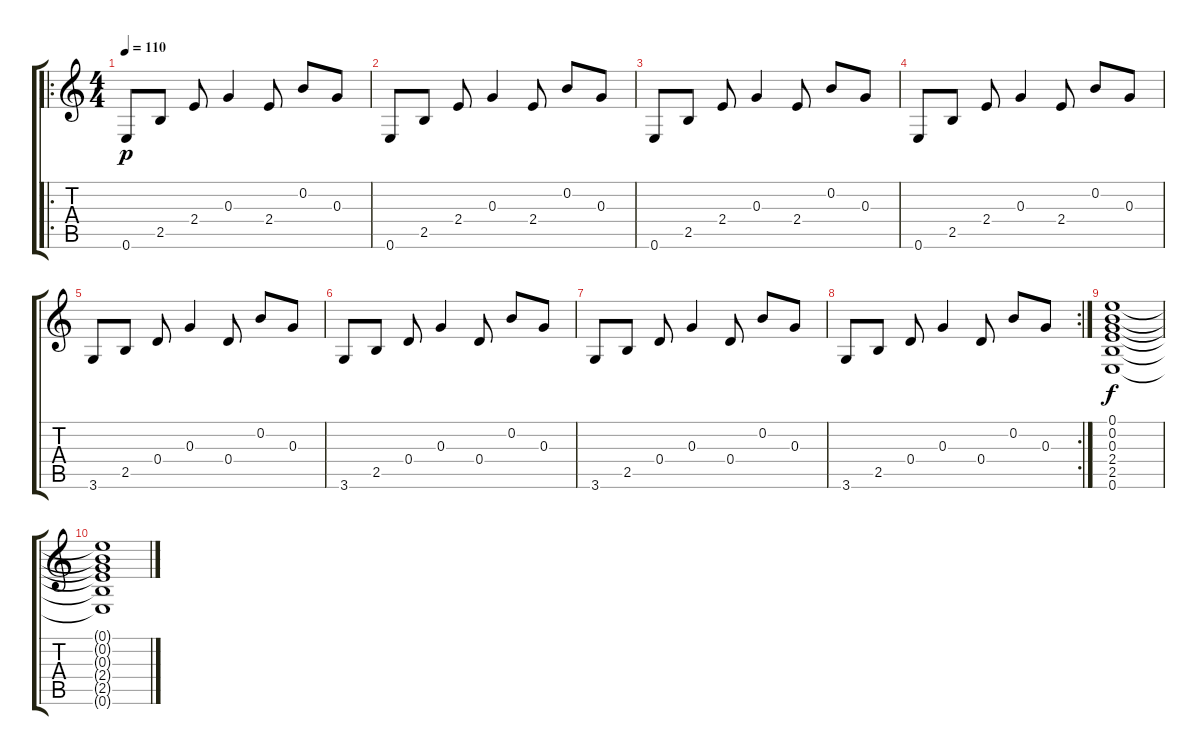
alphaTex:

\track "" {instrument acousticguitarnylon}
\staff {score tabs}
\tuning (E4 B3 G3 D3 A2 E2) {hide}
\ro
\ts (4 4)
\tempo 110
\clef g2
\ks c
0.6.8{dy p} 2.5.8 2.4.8 0.3.4 2.4.8 0.2.8 0.3.8 |
0.6.8 2.5.8 2.4.8 0.3.4 2.4.8 0.2.8 0.3.8 |
0.6.8 2.5.8 2.4.8 0.3.4 2.4.8 0.2.8 0.3.8 |
0.6.8 2.5.8 2.4.8 0.3.4 2.4.8 0.2.8 0.3.8 |
3.6.8 2.5.8 0.4.8 0.3.4 0.4.8 0.2.8 0.3.8 |
3.6.8 2.5.8 0.4.8 0.3.4 0.4.8 0.2.8 0.3.8 |
3.6.8 2.5.8 0.4.8 0.3.4 0.4.8 0.2.8 0.3.8 |
\rc 2
3.6.8 2.5.8 0.4.8 0.3.4 0.4.8 0.2.8 0.3.8 |
(0.1 0.2 0.3 2.4 2.5 0.6).1{dy f} |
(0.1{t} 0.2{t} 0.3{t} 2.4{t} 2.5{t} 0.6{t}).1
